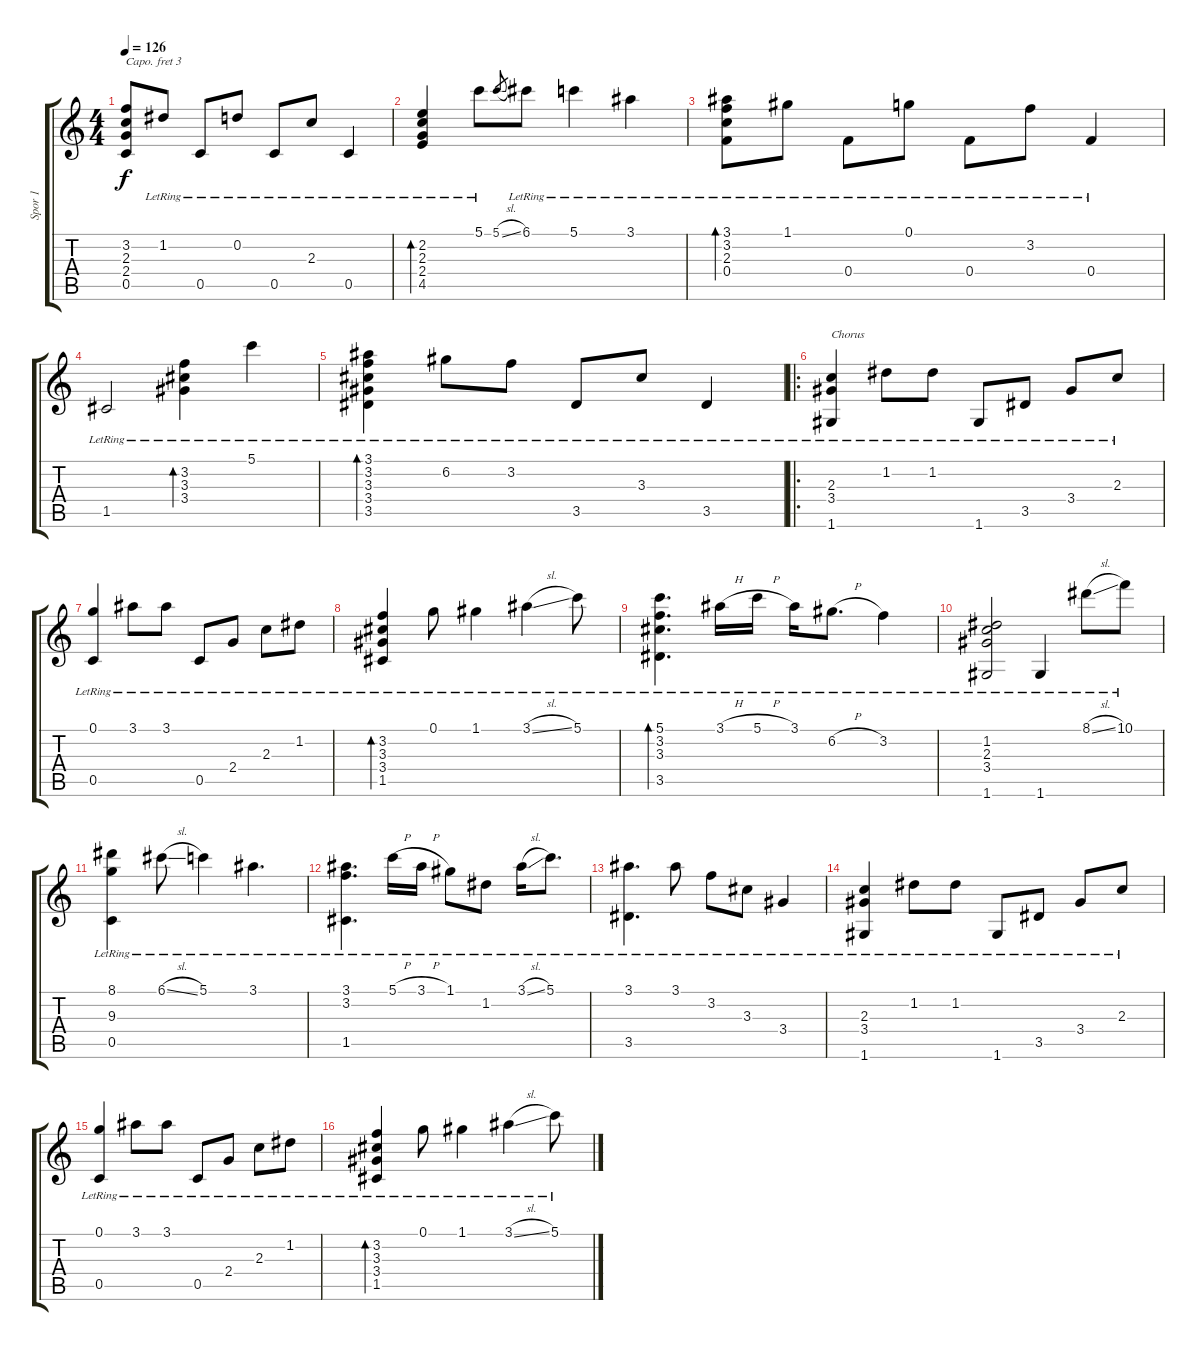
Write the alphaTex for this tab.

\track ("Spor 1" "Spor 1") {instrument acousticguitarnylon}
\staff {score tabs}
\capo 3
\tuning (E4 B3 G3 D3 A2 E2) {hide}
\ts (4 4)
\tempo 126
\clef g2
\ks c
(3.2{t} 2.3{t} 2.4{t} 0.5{t}).8{dy f} 1.2{lr}.8 0.5{lr}.8 0.2{lr}.8 0.5{lr}.8 2.3{lr}.8 0.5{lr}.4 |
(2.2{lr} 2.3{lr} 2.4{lr} 4.5{lr}).4{bd 60} 5.1{lr}.8 5.1{sl}.8{gr} 6.1{lr}.8 5.1{lr}.4 3.1{lr}.4 |
(3.1{lr} 3.2{lr} 2.3{lr} 0.4{lr}).8{bd 60} 1.1{lr}.8 0.4{lr}.8 0.1{lr}.8 0.4{lr}.8 3.2{lr}.8 0.4{lr}.4 |
1.5{lr}.2 (3.2{lr} 3.3{lr} 3.4{lr}).4{bd 60} 5.1{lr}.4 |
(3.1{lr} 3.2{lr} 3.3{lr} 3.4{lr} 3.5{lr}).4{bd 60} 6.2{lr}.8 3.2{lr}.8 3.5{lr}.8 3.3{lr}.8 3.5{lr}.4 |
\ro
(2.3{lr} 3.4{lr} 1.6{lr}).4{txt "Chorus"} 1.2{lr}.8 1.2{lr}.8 1.6{lr}.8 3.5{lr}.8 3.4{lr}.8 2.3{lr}.8 |
(0.1{lr} 0.5{lr}).4 3.1{lr}.8 3.1{lr}.8 0.5{lr}.8 2.4{lr}.8 2.3{lr}.8 1.2{lr}.8 |
(3.2{lr} 3.3{lr} 3.4{lr} 1.5{lr}).4{bd 60} 0.1{lr}.8 1.1{lr}.4 3.1{sl lr}.4 5.1{lr}.8 |
(5.1{lr} 3.2{lr} 3.3{lr} 3.5{lr}).4{d bd 60} 3.1{h lr}.16 5.1{h lr}.16 3.1{lr}.16 6.2{h lr}.8{d} 3.2{lr}.4 |
(1.2{lr} 2.3{lr} 3.4{lr} 1.6{lr}).2 1.6{lr}.4 8.1{sl lr}.8 10.1{lr}.8 |
(8.1{lr} 9.3{lr} 0.5{lr}).4 6.1{sl lr}.8 5.1{lr}.4 3.1{lr}.4{d} |
(3.1{lr} 3.2{lr} 1.5{lr}).4{d} 5.1{h lr}.16 3.1{h lr}.16 1.1{lr}.8 1.2{lr}.8 3.1{sl lr}.16 5.1{lr}.8{d} |
(3.1{lr} 3.5{lr}).4{d} 3.1{lr}.8 3.2{lr}.8 3.3{lr}.8 3.4{lr}.4 |
(2.3{lr} 3.4{lr} 1.6{lr}).4 1.2{lr}.8 1.2{lr}.8 1.6{lr}.8 3.5{lr}.8 3.4{lr}.8 2.3{lr}.8 |
(0.1{lr} 0.5{lr}).4 3.1{lr}.8 3.1{lr}.8 0.5{lr}.8 2.4{lr}.8 2.3{lr}.8 1.2{lr}.8 |
(3.2{lr} 3.3{lr} 3.4{lr} 1.5{lr}).4{bd 60} 0.1{lr}.8 1.1{lr}.4 3.1{sl lr}.4 5.1{lr}.8
